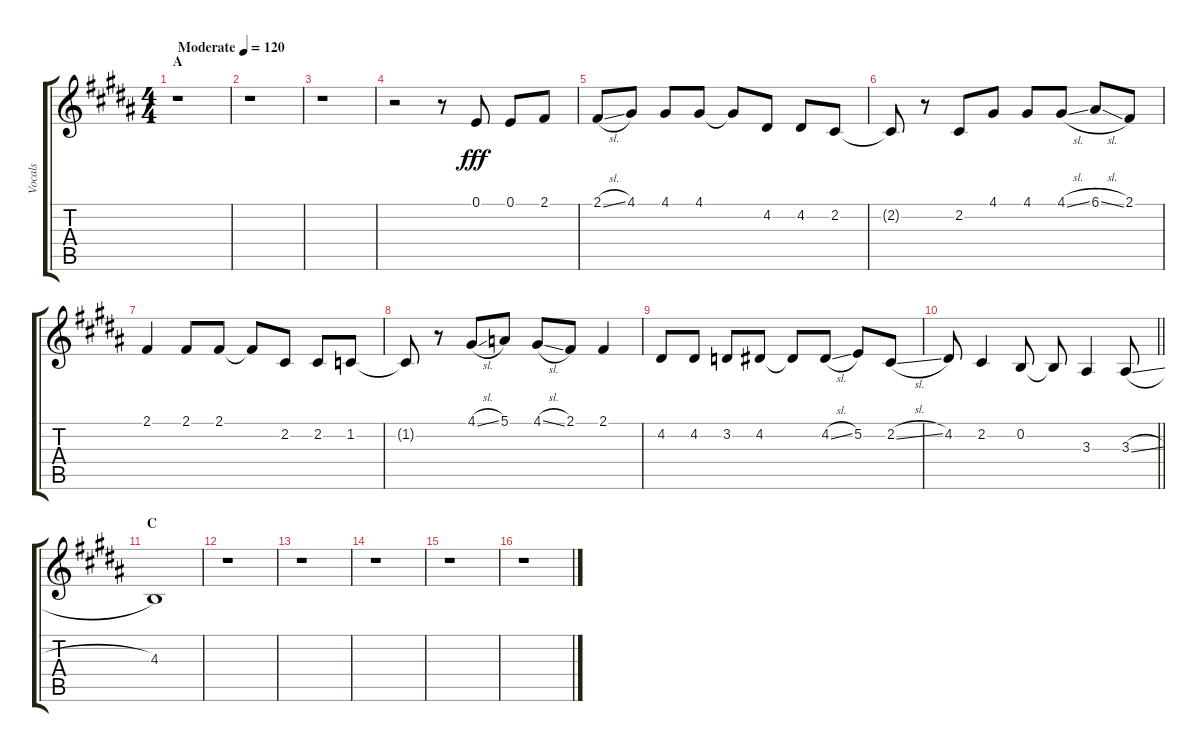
\track ("Vocals" "Vocals") {instrument voiceoohs}
\staff {score tabs}
\tuning (E4 B3 G3 D3 A2 E2) {hide}
\ts (4 4)
\section ("" "A")
\tempo (120 "Moderate")
\clef g2
\ks b
r.1{dy fff instrument voiceoohs} |
r.1 |
r.1 |
r.2 r.8 0.1.8 0.1.8 2.1.8 |
2.1{sl}.8 4.1.8 4.1.8 4.1.8 4.1{t}.8 4.2.8 4.2.8 2.2.8 |
2.2{t}.8 r.8 2.2.8 4.1.8 4.1.8 4.1{sl}.8 6.1{sl}.8 2.1.8 |
2.1.4 2.1.8 2.1.8 2.1{t}.8 2.2.8 2.2.8 1.2.8 |
1.2{t}.8 r.8 4.1{sl}.8 5.1.8 4.1{sl}.8 2.1.8 2.1.4 |
4.2.8 4.2.8 3.2.8 4.2.8 4.2{t}.8 4.2{sl}.8 5.2.8 2.2{sl}.8 |
\barLineRight lightlight
4.2.8 2.2.4 0.2.8 0.2{t}.8 3.3.4 3.3{sl}.8 |
\section ("" "C")
4.3.1 |
r.1 |
r.1 |
r.1 |
r.1 |
r.1
